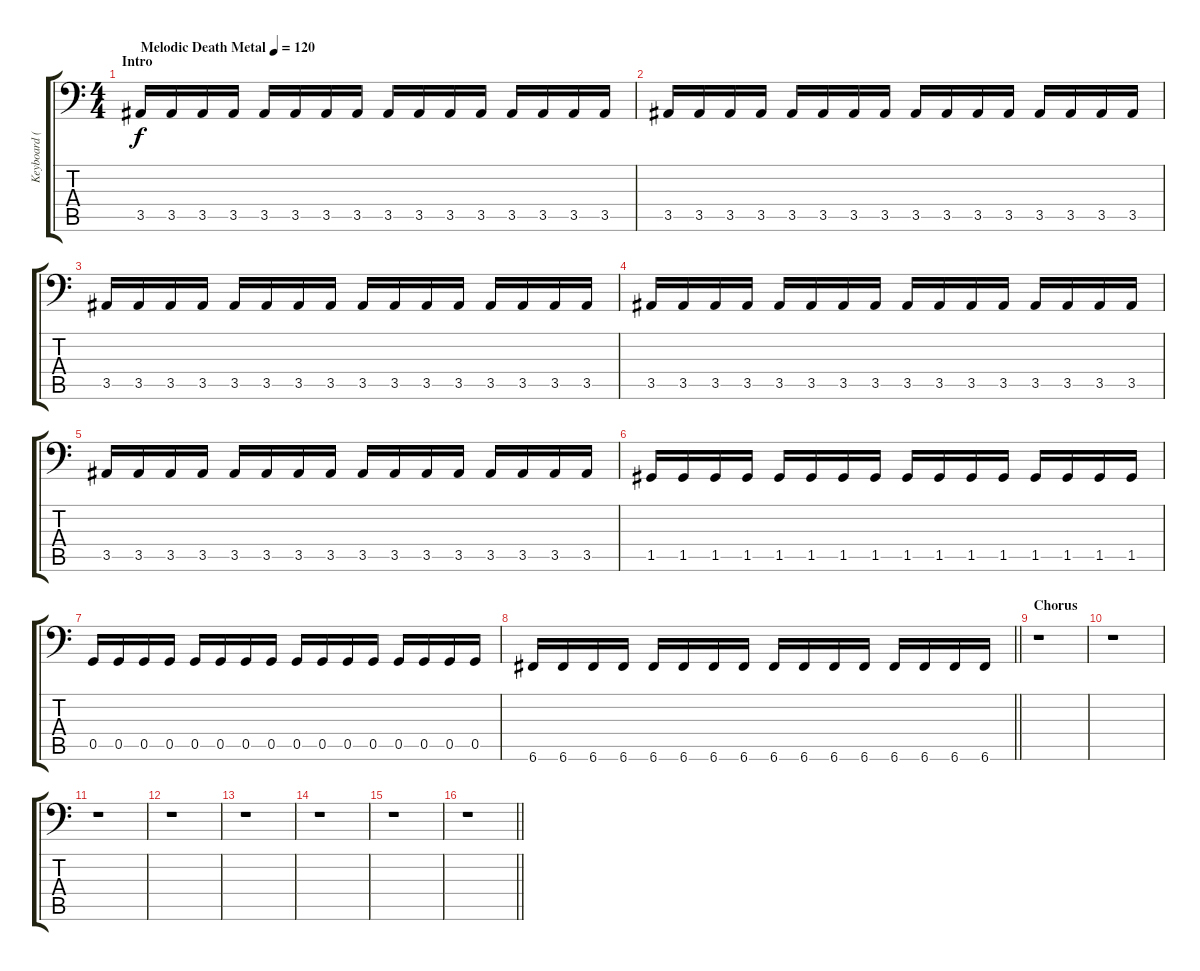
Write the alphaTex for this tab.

\track ("Keyboard (Rythm II)" "Keyboard (") {instrument synthbass2}
\staff {score tabs}
\tuning (D3 A2 F2 C2 G1 C1) {hide}
\ts (4 4)
\section ("" "Intro")
\tempo (120 "Melodic Death Metal")
\clef f4
\ks c
3.5.16{dy f volume 16 balance 8 instrument synthbass2} 3.5.16 3.5.16 3.5.16 3.5.16 3.5.16 3.5.16 3.5.16 3.5.16 3.5.16 3.5.16 3.5.16 3.5.16 3.5.16 3.5.16 3.5.16 |
3.5.16 3.5.16 3.5.16 3.5.16 3.5.16 3.5.16 3.5.16 3.5.16 3.5.16 3.5.16 3.5.16 3.5.16 3.5.16 3.5.16 3.5.16 3.5.16 |
3.5.16 3.5.16 3.5.16 3.5.16 3.5.16 3.5.16 3.5.16 3.5.16 3.5.16 3.5.16 3.5.16 3.5.16 3.5.16 3.5.16 3.5.16 3.5.16 |
3.5.16 3.5.16 3.5.16 3.5.16 3.5.16 3.5.16 3.5.16 3.5.16 3.5.16 3.5.16 3.5.16 3.5.16 3.5.16 3.5.16 3.5.16 3.5.16 |
3.5.16 3.5.16 3.5.16 3.5.16 3.5.16 3.5.16 3.5.16 3.5.16 3.5.16 3.5.16 3.5.16 3.5.16 3.5.16 3.5.16 3.5.16 3.5.16 |
1.5.16 1.5.16 1.5.16 1.5.16 1.5.16 1.5.16 1.5.16 1.5.16 1.5.16 1.5.16 1.5.16 1.5.16 1.5.16 1.5.16 1.5.16 1.5.16 |
0.5.16 0.5.16 0.5.16 0.5.16 0.5.16 0.5.16 0.5.16 0.5.16 0.5.16 0.5.16 0.5.16 0.5.16 0.5.16 0.5.16 0.5.16 0.5.16 |
\barLineRight lightlight
6.6.16 6.6.16 6.6.16 6.6.16 6.6.16 6.6.16 6.6.16 6.6.16 6.6.16 6.6.16 6.6.16 6.6.16 6.6.16 6.6.16 6.6.16 6.6.16 |
\section ("" "Chorus")
r.1 |
r.1 |
r.1 |
r.1 |
r.1 |
r.1 |
r.1 |
\barLineRight lightlight
r.1
